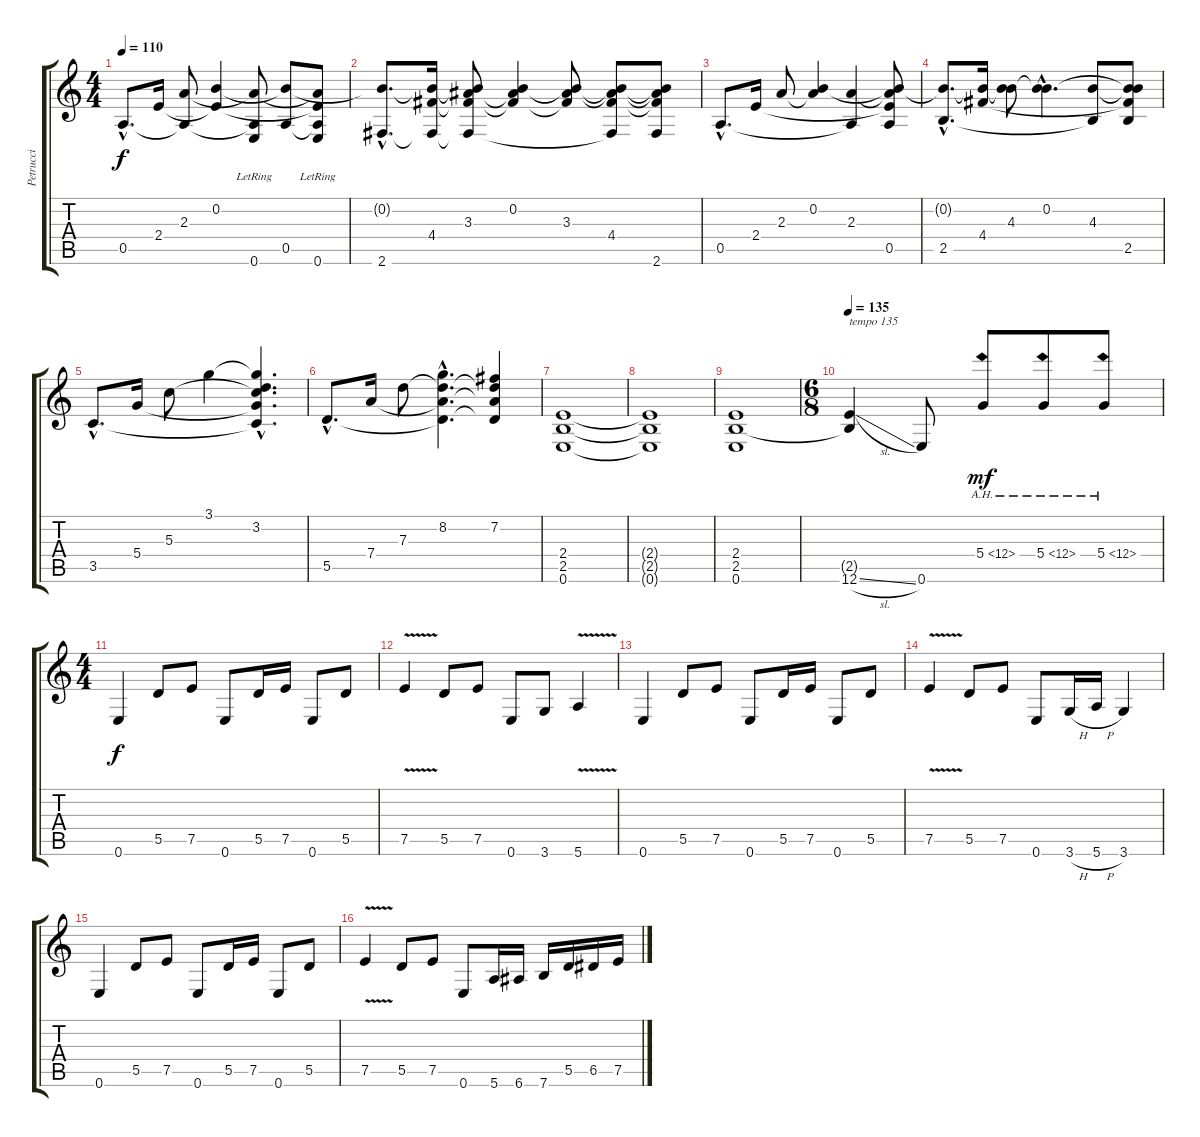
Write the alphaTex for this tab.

\track ("Petrucci" "Petrucci") {instrument distortionguitar}
\staff {score tabs}
\tuning (E4 B3 G3 D3 A2 E2) {hide}
\ts (4 4)
\tempo 110
\clef g2
\ks c
0.5{hac}.8{d dy f} 2.4.16 (2.3 0.5{t}).8 (0.2 2.4{t}).4 (2.3{t} 0.5{t} 0.6{lr}).8 (0.2{t} 0.5).8 (2.3{t} 2.4{t} 0.5{t} 0.6{lr}).8 |
(0.2{hac t} 2.6{hac}).8{d} (0.2{t} 4.4 2.6{t}).16 (0.2{t} 3.3 4.4{t} 2.6{t}).8 (0.2 3.3{t} 4.4{t}).4 (0.2{t} 3.3 4.4{t}).8 (0.2{t} 3.3{t} 4.4 2.6{t}).8 (0.2{t} 3.3{t} 4.4{t} 2.6).8 |
0.5{hac}.8{d} 2.4.16 2.3.8 (0.2 2.3{t}).4 (2.3 0.5{t}).4 (0.2{t} 2.3{t} 2.4{t} 0.5).8 |
(0.2{hac t} 2.5{hac}).8{d} (0.2{t} 4.4).16 (0.2{t} 4.3).8 (0.2{hac} 4.3{hac t}).4{d} (4.3 2.5{t}).8 (0.2{t} 4.3{t} 4.4{t} 2.5).8 |
3.5{hac}.8{d} 5.4.16 5.3.8 3.1.4 (3.1{hac t} 3.2{hac} 5.3{hac t} 5.4{hac t} 3.5{hac t}).4{d} |
5.5{hac}.8{d} 7.4.16 7.3.8 (8.2{hac} 7.3{hac t} 7.4{hac t} 5.5{hac t}).4{d} (7.2 7.3{t} 7.4{t} 5.5{t}).4 |
(2.4 2.5 0.6).1{volume 10} |
(2.4{t} 2.5{t} 0.6{t}).1 |
(2.4 2.5 0.6).1{volume 13} |
\ts (6 8)
\tempo 135
(2.5{t} 12.6{sl}).4{txt "tempo 135"} 0.6.8 5.4{ah 7}.8{dy mf} 5.4{ah 7}.8 5.4{ah 7}.8 |
\ts (4 4)
0.6.4{dy f} 5.5.8 7.5.8 0.6.8 5.5.16 7.5.16 0.6.8 5.5.8 |
7.5{v}.4 5.5.8 7.5.8 0.6.8 3.6.8 5.6{v}.4 |
0.6.4 5.5.8 7.5.8 0.6.8 5.5.16 7.5.16 0.6.8 5.5.8 |
7.5{v}.4 5.5.8 7.5.8 0.6.8 3.6{h}.16 5.6{h}.16 3.6.4 |
0.6.4 5.5.8 7.5.8 0.6.8 5.5.16 7.5.16 0.6.8 5.5.8 |
7.5{v}.4 5.5.8 7.5.8 0.6.8 5.6.16 6.6.16 7.6.16 5.5.16 6.5.16 7.5.16
